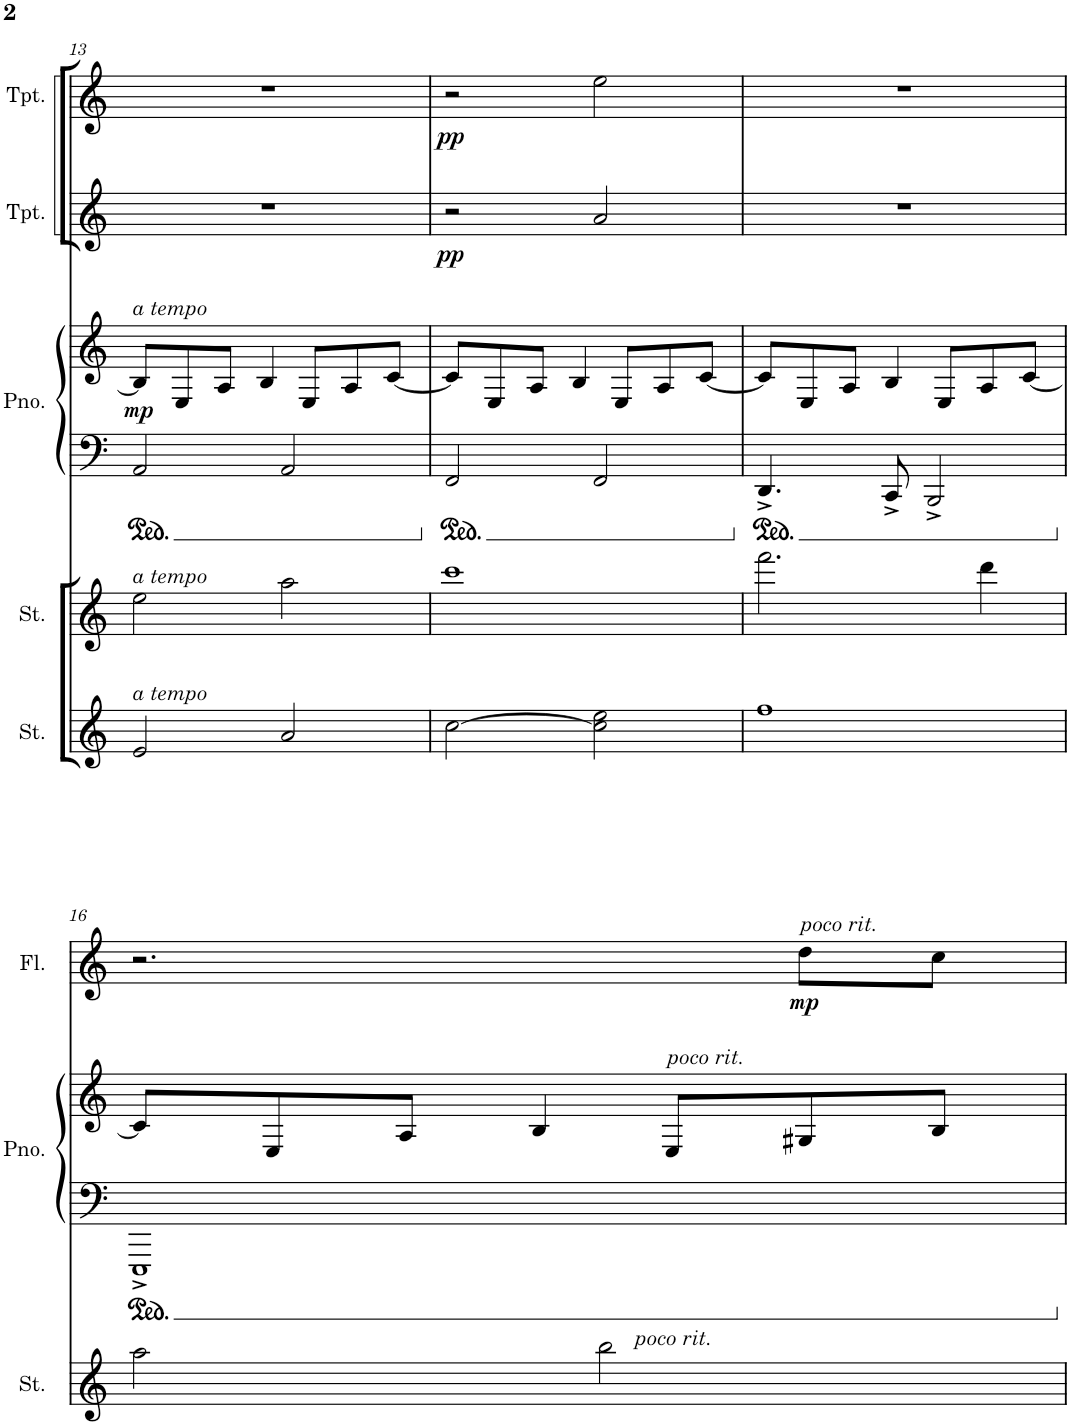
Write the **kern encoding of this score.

**kern	**kern	**kern	**kern	**dynam	**kern	**dynam	**kern	**dynam	**kern	**dynam
*part6	*part5	*part4	*part4	*part4	*part3	*part3	*part2	*part2	*part1	*part1
*staff7	*staff6	*staff5	*staff4	*staff4/5	*staff3	*staff3	*staff2	*staff2	*staff1	*staff1
*I"Strings	*I"Strings	*I"Piano	*	*	*I"Trumpet	*	*I"Trumpet	*	*I"Flute	*
*I'St.	*I'St.	*I'Pno.	*	*	*I'Tpt.	*	*I'Tpt.	*	*I'Fl.	*
!!LO:PB:g=z
*clefG2	*clefG2	*clefF4	*clefG2	*	*clefG2	*	*clefG2	*	*clefG2	*
*	*	*	*	*	*Trd1c2	*	*Trd1c2	*	*	*
*k[]	*k[]	*k[]	*k[]	*	*k[]	*	*k[]	*	*k[]	*
*M4/4	*M4/4	*M4/4	*M4/4	*	*M4/4	*	*M4/4	*	*M4/4	*
=13	=13	=13	=13	=13	=13	=13	=13	=13	=13	=13
!	!	!	!LO:TX:a:i:t=a tempo	!	!	!	!	!	!	!
!	!LO:TX:a:i:t=a tempo	!	!	!	!	!	!	!	!	!
!LO:TX:a:i:t=a tempo	!	!	!	!	!	!	!	!	!	!
!	!	!	!	!LO:DY:b	!	!	!	!	!	!
2e/	2ee\	2AA/	8B/L]	mp	1r	.	1r	.	1r	.
.	.	.	8E/	.	.	.	.	.	.	.
.	.	.	8A/J	.	.	.	.	.	.	.
.	.	.	4B/	.	.	.	.	.	.	.
2a/	2aa\	2AA/	.	.	.	.	.	.	.	.
.	.	.	8E/L	.	.	.	.	.	.	.
.	.	.	8A/	.	.	.	.	.	.	.
.	.	.	[8c/J	.	.	.	.	.	.	.
=14	=14	=14	=14	=14	=14	=14	=14	=14	=14	=14
!	!	!	!	!	!	!LO:DY:b	!	!LO:DY:b	!	!
[2cc\	1ccc	2FF/	8c/L]	.	2r	pp	2r	pp	1r	.
.	.	.	8E/	.	.	.	.	.	.	.
.	.	.	8A/J	.	.	.	.	.	.	.
.	.	.	4B/	.	.	.	.	.	.	.
2cc\] 2ee\	.	2FF/	.	.	2a/	.	2ee\	.	.	.
.	.	.	8E/L	.	.	.	.	.	.	.
.	.	.	8A/	.	.	.	.	.	.	.
.	.	.	[8c/J	.	.	.	.	.	.	.
=15	=15	=15	=15	=15	=15	=15	=15	=15	=15	=15
1ff	2.fff\	4.DD^/	8c/L]	.	1r	.	1r	.	1r	.
.	.	.	8E/	.	.	.	.	.	.	.
.	.	.	8A/J	.	.	.	.	.	.	.
.	.	8CC^/	4B/	.	.	.	.	.	.	.
.	.	2BBB^/	.	.	.	.	.	.	.	.
.	.	.	8E/L	.	.	.	.	.	.	.
.	4ddd\	.	8A/	.	.	.	.	.	.	.
.	.	.	[8c/J	.	.	.	.	.	.	.
!!LO:LB:g=z
=16	=16	=16	=16	=16	=16	=16	=16	=16	=16	=16
1r	2aa\	1EEE^	8c/L]	.	1r	.	1r	.	2.r	.
.	.	.	8E/	.	.	.	.	.	.	.
.	.	.	8A/J	.	.	.	.	.	.	.
.	.	.	4B/	.	.	.	.	.	.	.
!	!LO:TX:a:i:t=poco rit.	!	!	!	!	!	!	!	!	!
.	2bb\	.	.	.	.	.	.	.	.	.
!	!	!	!LO:TX:a:i:t=poco rit.	!	!	!	!	!	!	!
.	.	.	8E/L	.	.	.	.	.	.	.
!	!	!	!	!	!	!	!	!	!LO:TX:a:i:t=poco rit.	!
!	!	!	!	!	!	!	!	!	!	!LO:DY:b
.	.	.	8G#X/	.	.	.	.	.	8dd\L	mp
.	.	.	8B/J	.	.	.	.	.	8cc\J	.
=	=	=	=	=	=	=	=	=	=	=
*-	*-	*-	*-	*-	*-	*-	*-	*-	*-	*-
